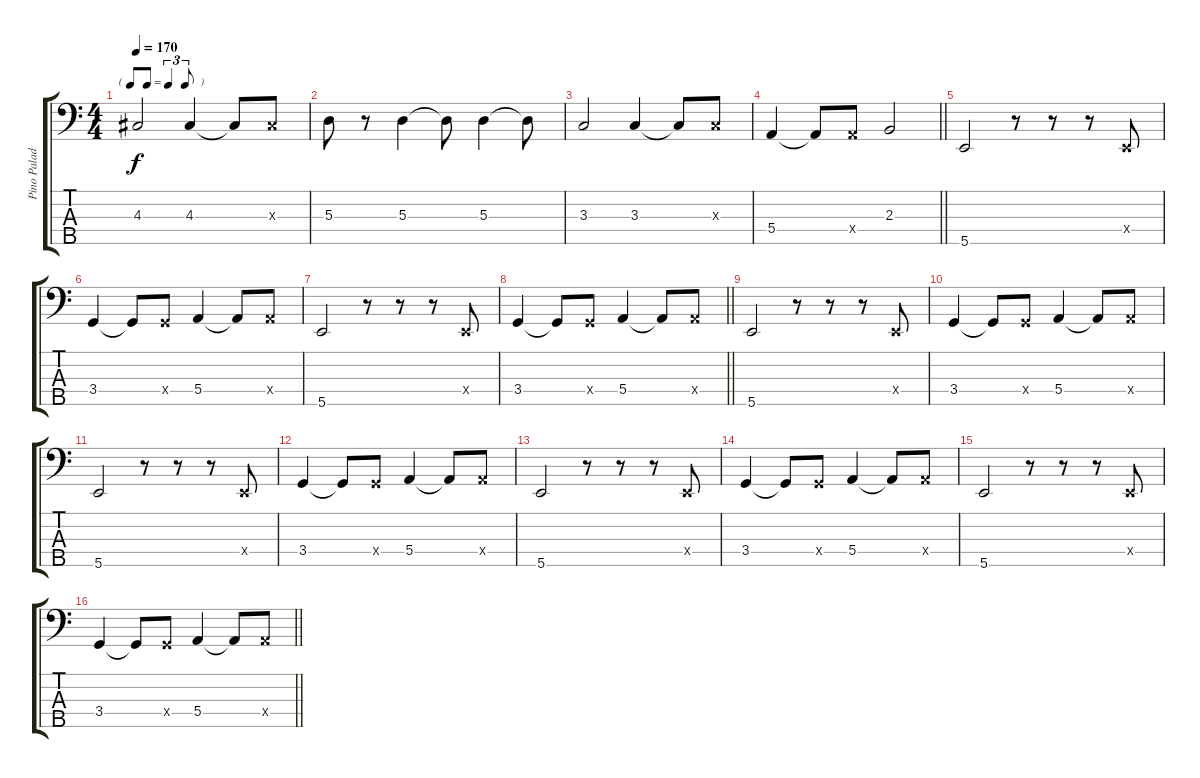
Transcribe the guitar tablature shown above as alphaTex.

\track ("Pino Paladino" "Pino Palad") {instrument electricbassfinger}
\staff {score tabs}
\tuning (G2 D2 A1 E1 B0) {hide}
\ts (4 4)
\tf triplet8th
\tempo 170
\clef f4
\ks c
4.3.2{dy f} 4.3.4 4.3{t}.8 4.3{x}.8 |
5.3.8 r.8 5.3.4 5.3{t}.8 5.3.4 5.3{t}.8 |
3.3.2 3.3.4 3.3{t}.8 3.3{x}.8 |
\barLineRight lightlight
5.4.4 5.4{t}.8 5.4{x}.8 2.3.2 |
5.5.2 r.8 r.8 r.8 0.4{x}.8 |
3.4.4 3.4{t}.8 3.4{x}.8 5.4.4 5.4{t}.8 5.4{x}.8 |
5.5.2 r.8 r.8 r.8 0.4{x}.8 |
\barLineRight lightlight
3.4.4 3.4{t}.8 3.4{x}.8 5.4.4 5.4{t}.8 5.4{x}.8 |
5.5.2 r.8 r.8 r.8 0.4{x}.8 |
3.4.4 3.4{t}.8 3.4{x}.8 5.4.4 5.4{t}.8 5.4{x}.8 |
5.5.2 r.8 r.8 r.8 0.4{x}.8 |
3.4.4 3.4{t}.8 3.4{x}.8 5.4.4 5.4{t}.8 5.4{x}.8 |
5.5.2 r.8 r.8 r.8 0.4{x}.8 |
3.4.4 3.4{t}.8 3.4{x}.8 5.4.4 5.4{t}.8 5.4{x}.8 |
5.5.2 r.8 r.8 r.8 0.4{x}.8 |
\barLineRight lightlight
3.4.4 3.4{t}.8 3.4{x}.8 5.4.4 5.4{t}.8 5.4{x}.8
